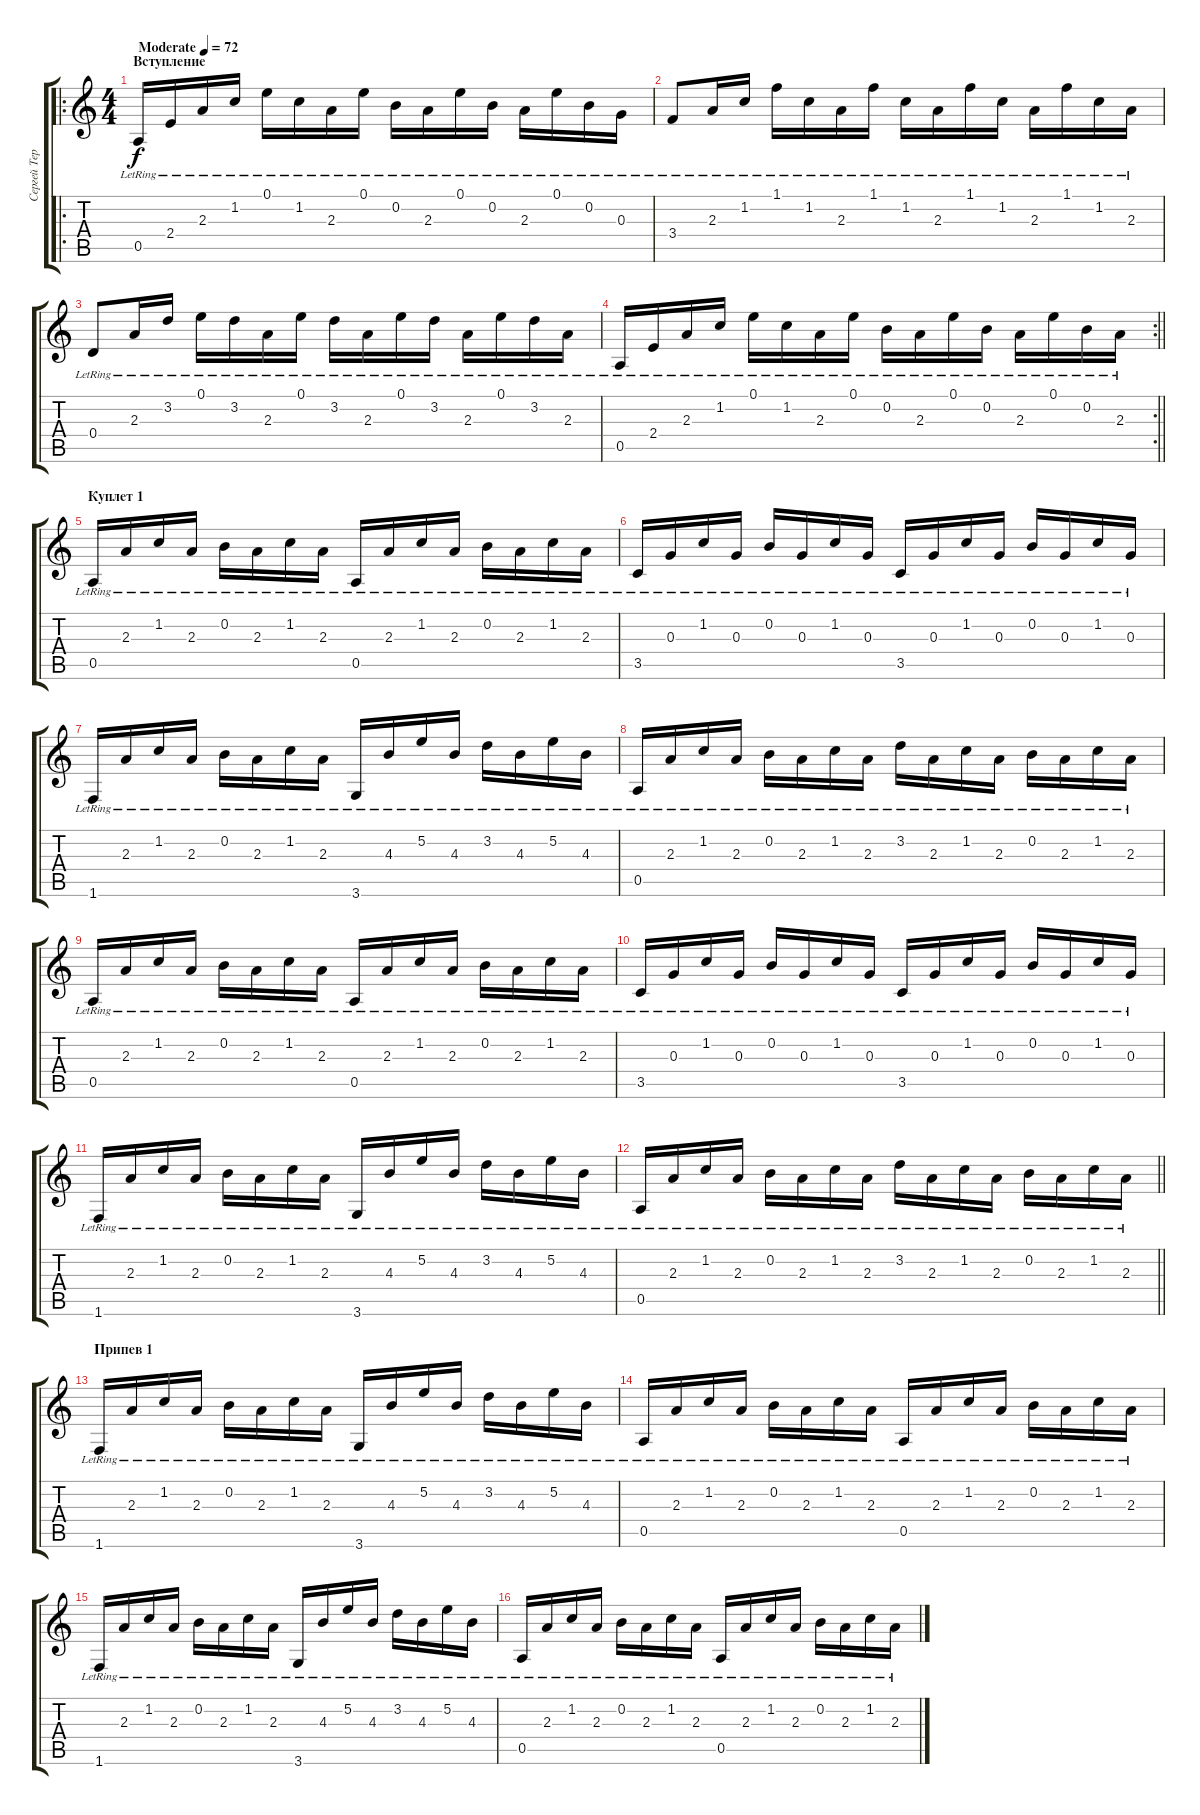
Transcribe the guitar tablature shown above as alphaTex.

\track ("Сергей Терентьев" "Сергей Тер") {instrument distortionguitar}
\staff {score tabs}
\tuning (E4 B3 G3 D3 A2 E2) {hide}
\ro
\ts (4 4)
\section ("" "Вступление")
\tempo (72 "Moderate")
\clef g2
\ks c
0.5{lr}.16{dy f instrument acousticguitarsteel} 2.4{lr}.16 2.3{lr}.16 1.2{lr}.16 0.1{lr}.16 1.2{lr}.16 2.3{lr}.16 0.1{lr}.16 0.2{lr}.16 2.3{lr}.16 0.1{lr}.16 0.2{lr}.16 2.3{lr}.16 0.1{lr}.16 0.2{lr}.16 0.3{lr}.16 |
3.4{lr}.8 2.3{lr}.16 1.2{lr}.16 1.1{lr}.16 1.2{lr}.16 2.3{lr}.16 1.1{lr}.16 1.2{lr}.16 2.3{lr}.16 1.1{lr}.16 1.2{lr}.16 2.3{lr}.16 1.1{lr}.16 1.2{lr}.16 2.3{lr}.16 |
0.4{lr}.8 2.3{lr}.16 3.2{lr}.16 0.1{lr}.16 3.2{lr}.16 2.3{lr}.16 0.1{lr}.16 3.2{lr}.16 2.3{lr}.16 0.1{lr}.16 3.2{lr}.16 2.3{lr}.16 0.1{lr}.16 3.2{lr}.16 2.3{lr}.16 |
\rc 2
\barLineRight lightlight
0.5{lr}.16 2.4{lr}.16 2.3{lr}.16 1.2{lr}.16 0.1{lr}.16 1.2{lr}.16 2.3{lr}.16 0.1{lr}.16 0.2{lr}.16 2.3{lr}.16 0.1{lr}.16 0.2{lr}.16 2.3{lr}.16 0.1{lr}.16 0.2{lr}.16 2.3{lr}.16 |
\section ("" "Куплет 1")
0.5{lr}.16 2.3{lr}.16 1.2{lr}.16 2.3{lr}.16 0.2{lr}.16 2.3{lr}.16 1.2{lr}.16 2.3{lr}.16 0.5{lr}.16 2.3{lr}.16 1.2{lr}.16 2.3{lr}.16 0.2{lr}.16 2.3{lr}.16 1.2{lr}.16 2.3{lr}.16 |
3.5{lr}.16 0.3{lr}.16 1.2{lr}.16 0.3{lr}.16 0.2{lr}.16 0.3{lr}.16 1.2{lr}.16 0.3{lr}.16 3.5{lr}.16 0.3{lr}.16 1.2{lr}.16 0.3{lr}.16 0.2{lr}.16 0.3{lr}.16 1.2{lr}.16 0.3{lr}.16 |
1.6{lr}.16 2.3{lr}.16 1.2{lr}.16 2.3{lr}.16 0.2{lr}.16 2.3{lr}.16 1.2{lr}.16 2.3{lr}.16 3.6{lr}.16 4.3{lr}.16 5.2{lr}.16 4.3{lr}.16 3.2{lr}.16 4.3{lr}.16 5.2{lr}.16 4.3{lr}.16 |
0.5{lr}.16 2.3{lr}.16 1.2{lr}.16 2.3{lr}.16 0.2{lr}.16 2.3{lr}.16 1.2{lr}.16 2.3{lr}.16 3.2{lr}.16 2.3{lr}.16 1.2{lr}.16 2.3{lr}.16 0.2{lr}.16 2.3{lr}.16 1.2{lr}.16 2.3{lr}.16 |
0.5{lr}.16 2.3{lr}.16 1.2{lr}.16 2.3{lr}.16 0.2{lr}.16 2.3{lr}.16 1.2{lr}.16 2.3{lr}.16 0.5{lr}.16 2.3{lr}.16 1.2{lr}.16 2.3{lr}.16 0.2{lr}.16 2.3{lr}.16 1.2{lr}.16 2.3{lr}.16 |
3.5{lr}.16 0.3{lr}.16 1.2{lr}.16 0.3{lr}.16 0.2{lr}.16 0.3{lr}.16 1.2{lr}.16 0.3{lr}.16 3.5{lr}.16 0.3{lr}.16 1.2{lr}.16 0.3{lr}.16 0.2{lr}.16 0.3{lr}.16 1.2{lr}.16 0.3{lr}.16 |
1.6{lr}.16 2.3{lr}.16 1.2{lr}.16 2.3{lr}.16 0.2{lr}.16 2.3{lr}.16 1.2{lr}.16 2.3{lr}.16 3.6{lr}.16 4.3{lr}.16 5.2{lr}.16 4.3{lr}.16 3.2{lr}.16 4.3{lr}.16 5.2{lr}.16 4.3{lr}.16 |
\barLineRight lightlight
0.5{lr}.16 2.3{lr}.16 1.2{lr}.16 2.3{lr}.16 0.2{lr}.16 2.3{lr}.16 1.2{lr}.16 2.3{lr}.16 3.2{lr}.16 2.3{lr}.16 1.2{lr}.16 2.3{lr}.16 0.2{lr}.16 2.3{lr}.16 1.2{lr}.16 2.3{lr}.16 |
\section ("" "Припев 1")
1.6{lr}.16 2.3{lr}.16 1.2{lr}.16 2.3{lr}.16 0.2{lr}.16 2.3{lr}.16 1.2{lr}.16 2.3{lr}.16 3.6{lr}.16 4.3{lr}.16 5.2{lr}.16 4.3{lr}.16 3.2{lr}.16 4.3{lr}.16 5.2{lr}.16 4.3{lr}.16 |
0.5{lr}.16 2.3{lr}.16 1.2{lr}.16 2.3{lr}.16 0.2{lr}.16 2.3{lr}.16 1.2{lr}.16 2.3{lr}.16 0.5{lr}.16 2.3{lr}.16 1.2{lr}.16 2.3{lr}.16 0.2{lr}.16 2.3{lr}.16 1.2{lr}.16 2.3{lr}.16 |
1.6{lr}.16 2.3{lr}.16 1.2{lr}.16 2.3{lr}.16 0.2{lr}.16 2.3{lr}.16 1.2{lr}.16 2.3{lr}.16 3.6{lr}.16 4.3{lr}.16 5.2{lr}.16 4.3{lr}.16 3.2{lr}.16 4.3{lr}.16 5.2{lr}.16 4.3{lr}.16 |
0.5{lr}.16 2.3{lr}.16 1.2{lr}.16 2.3{lr}.16 0.2{lr}.16 2.3{lr}.16 1.2{lr}.16 2.3{lr}.16 0.5{lr}.16 2.3{lr}.16 1.2{lr}.16 2.3{lr}.16 0.2{lr}.16 2.3{lr}.16 1.2{lr}.16 2.3{lr}.16
